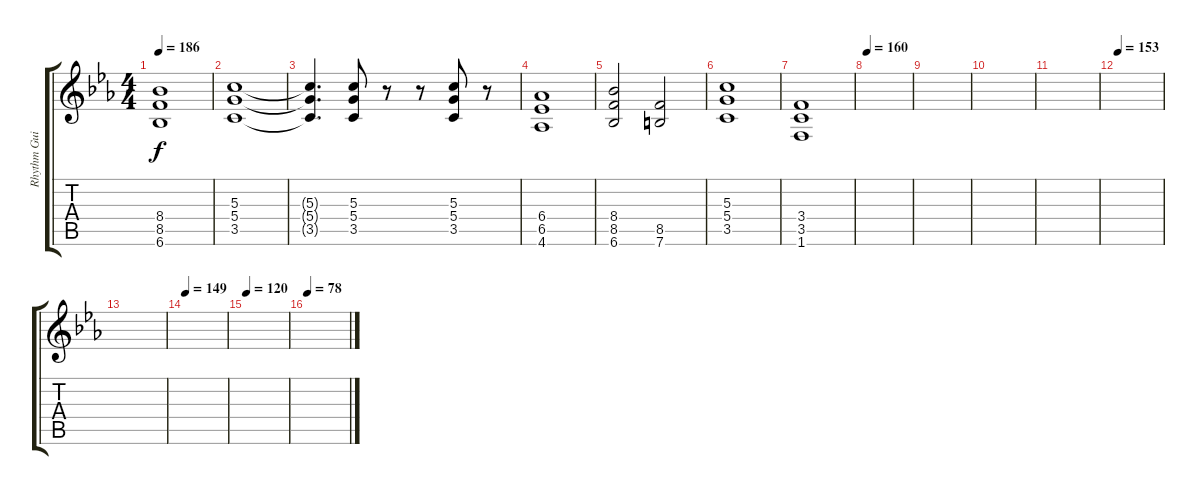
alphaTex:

\track ("Rhythm Guitar" "Rhythm Gui") {instrument distortionguitar}
\staff {score tabs}
\tuning (E4 B3 G3 D3 A2 E2) {hide}
\ts (4 4)
\tempo 186
\clef g2
\ks eb
(8.4 8.5 6.6).1{dy f} |
(5.3 5.4 3.5).1 |
(5.3{t} 5.4{t} 3.5{t}).4{d} (5.3 5.4 3.5).8 r.8 r.8 (5.3 5.4 3.5).8 r.8 |
(6.4 6.5 4.6).1 |
(8.4 8.5 6.6).2 (8.5 7.6).2 |
(5.3 5.4 3.5).1 |
(3.4 3.5 1.6).1 |
\tempo 160
|
|
|
|
\tempo 153
|
|
\tempo 149
|
\tempo 120
|
\tempo 78
